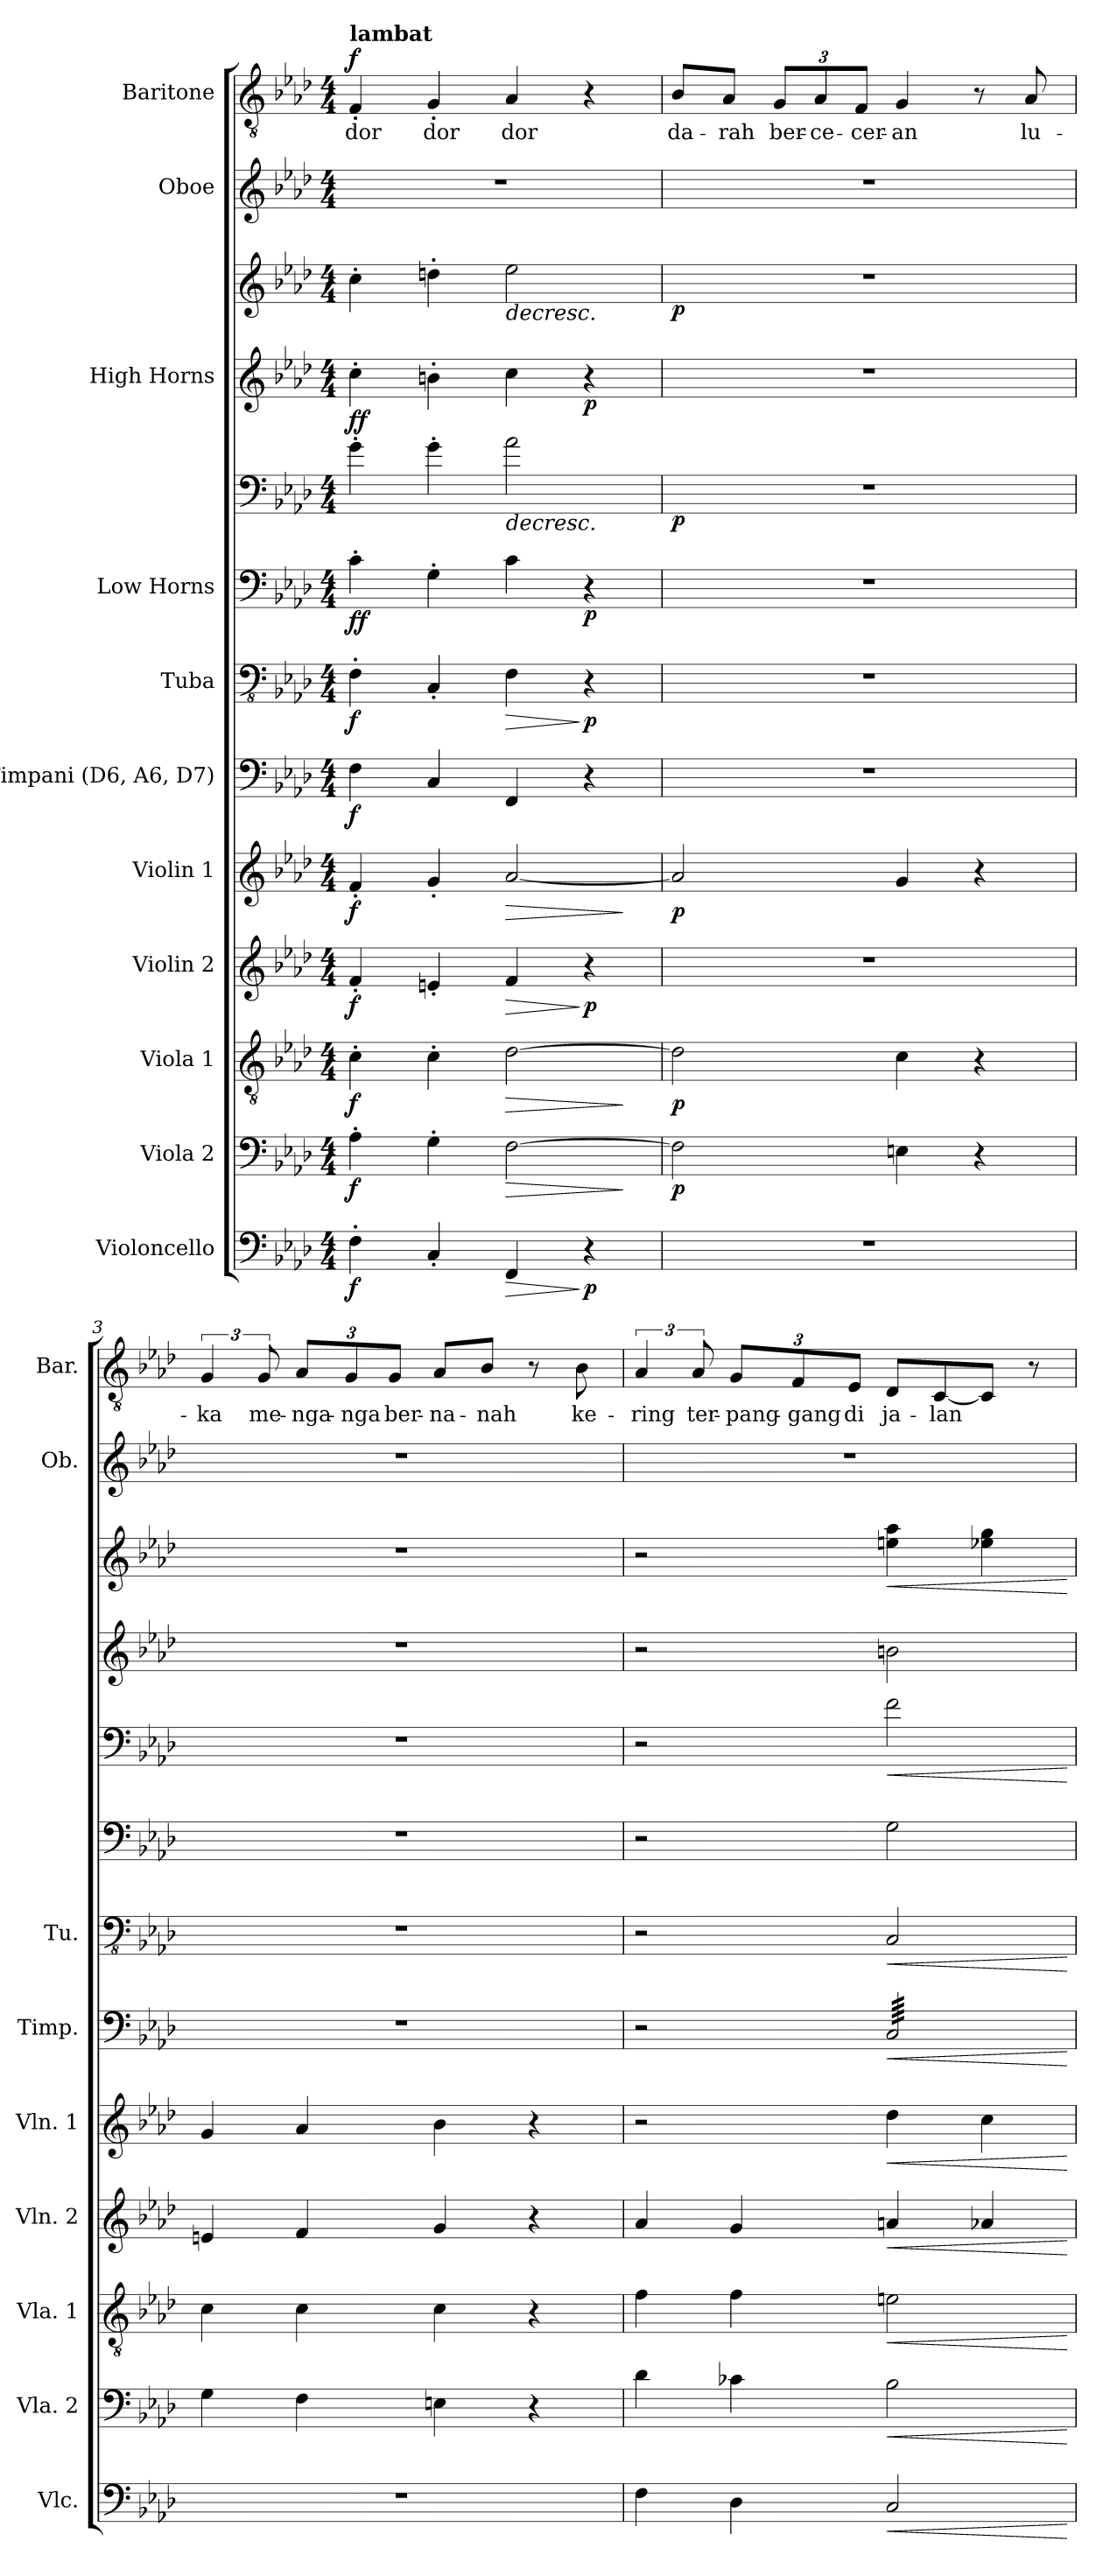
**kern	**dynam	**kern	**dynam	**kern	**dynam	**kern	**dynam	**kern	**dynam	**kern	**dynam	**kern	**dynam	**kern	**kern	**dynam	**kern	**kern	**dynam	**kern	**kern	**text	**dynam
*part11	*part11	*part10	*part10	*part9	*part9	*part8	*part8	*part7	*part7	*part6	*part6	*part5	*part5	*part4	*part4	*part4	*part3	*part3	*part3	*part2	*part1	*part1	*part1
*staff13	*staff13	*staff12	*staff12	*staff11	*staff11	*staff10	*staff10	*staff9	*staff9	*staff8	*staff8	*staff7	*staff7	*staff6	*staff5	*staff5/6	*staff4	*staff3	*staff3/4	*staff2	*staff1	*staff1	*staff1
*I"Violoncello	*	*I"Viola 2	*	*I"Viola 1	*	*I"Violin 2	*	*I"Violin 1	*	*I"Timpani (D6, A6, D7)	*	*I"Tuba	*	*I"Low Horns	*	*	*I"High Horns	*	*	*I"Oboe	*I"Baritone	*	*
*I'Vlc.	*	*I'Vla. 2	*	*I'Vla. 1	*	*I'Vln. 2	*	*I'Vln. 1	*	*I'Timp.	*	*I'Tu.	*	*	*	*	*	*	*	*I'Ob.	*I'Bar.	*	*
*clefF4	*	*clefF4	*	*clefGv2	*	*clefG2	*	*clefG2	*	*clefF4	*	*clefFv4	*	*clefF4	*clefF4	*	*clefG2	*clefG2	*	*clefG2	*clefGv2	*	*
*	*	*	*	*	*	*	*	*	*	*	*	*	*	*ITrd4c7	*ITrd4c7	*	*ITrd4c7	*ITrd4c7	*	*	*	*	*
*k[b-e-a-d-]	*	*k[b-e-a-d-]	*	*k[b-e-a-d-]	*	*k[b-e-a-d-]	*	*k[b-e-a-d-]	*	*k[b-e-a-d-]	*	*k[b-e-a-d-]	*	*k[b-e-a-d-g-]	*k[b-e-a-d-g-]	*	*k[b-e-a-d-g-]	*k[b-e-a-d-g-]	*	*k[b-e-a-d-]	*k[b-e-a-d-]	*	*
*M4/4	*	*M4/4	*	*M4/4	*	*M4/4	*	*M4/4	*	*M4/4	*	*M4/4	*	*M4/4	*M4/4	*	*M4/4	*M4/4	*	*M4/4	*M4/4	*	*
*MM66	*	*MM66	*	*MM66	*	*MM66	*	*MM66	*	*MM66	*	*MM66	*	*MM66	*MM66	*	*MM66	*MM66	*	*MM66	*MM66	*	*
=1	=1	=1	=1	=1	=1	=1	=1	=1	=1	=1	=1	=1	=1	=1	=1	=1	=1	=1	=1	=1	=1	=1	=1
!	!	!	!	!	!	!	!	!	!	!	!	!	!	!	!	!	!	!	!	!	!LO:TX:a:B:t=lambat	!	!
!	!LO:DY:b	!	!LO:DY:b	!	!LO:DY:b	!	!LO:DY:b	!	!LO:DY:b	!	!LO:DY:b	!	!LO:DY:b	!	!	!LO:DY:b=2	!	!	!	!	!	!	!
!	!	!	!	!	!	!	!	!	!	!	!	!	!	!	!	!LO:DY:n=1:b	!	!	!LO:DY:b=2	!	!	!	!
!	!	!	!	!	!	!	!	!	!	!	!	!	!	!	!	!	!	!	!LO:DY:n=1:b	!	!	!	!LO:DY:b
4F'\	f	4A-'\	f	4c'\	f	4f'/	f	4f'/	f	4F\	f	4FF'\	f	4F'\	4c'\	f f	4f'\	4f'\	f f	1r	4F'/	dor	f
4C'/	.	4G'\	.	4c'\	.	4en'/	.	4g'/	.	4C/	.	4CC'/	.	4C'\	4c'\	.	4en'\	4gn'\	.	.	4G'/	dor	.
!	!LO:HP:b	!	!LO:HP:b	!	!LO:HP:b	!	!LO:HP:b	!	!LO:HP:b	!	!	!	!LO:HP:b	!	!	!LO:HP:b	!	!	!LO:HP:b	!	!	!	!
4FF/	>	[2F\	>	[2d-\	>	4f/	>	[2a-/	>	4FF/	.	4FF\	>	4F\	2d-\	>	4f\	2a-\	>	.	4A-/	dor	.
!	!LO:DY:n=1:b	!	!	!	!	!	!LO:DY:n=1:b	!	!	!	!	!	!LO:DY:n=1:b	!	!	!LO:DY:n=2:b=2	!	!	!LO:DY:n=2:b=2	!	!	!	!
4r	] p	.	.	.	.	4r	] p	.	.	4r	.	4r	] p	4r	.	p	4r	.	p	.	4r	.	.
.	.	.	]	.	]	.	.	.	]	.	.	.	.	.	.	]	.	.	]	.	.	.	.
=2	=2	=2	=2	=2	=2	=2	=2	=2	=2	=2	=2	=2	=2	=2	=2	=2	=2	=2	=2	=2	=2	=2	=2
!	!	!	!LO:DY:b	!	!LO:DY:b	!	!	!	!LO:DY:b	!	!	!	!	!	!	!LO:DY:b	!	!	!LO:DY:b	!	!	!	!
1r	.	2F\]	p	2d-\]	p	1r	.	2a-/]	p	1r	.	1r	.	1r	1r	p	1r	1r	p	1r	8B-/L	da-	.
.	.	.	.	.	.	.	.	.	.	.	.	.	.	.	.	.	.	.	.	.	8A-/J	-rah	.
*	*	*	*	*	*	*	*	*	*	*	*	*	*	*	*	*	*	*	*	*	*Xbrackettup	*	*
.	.	.	.	.	.	.	.	.	.	.	.	.	.	.	.	.	.	.	.	.	12G/L	ber-	.
.	.	.	.	.	.	.	.	.	.	.	.	.	.	.	.	.	.	.	.	.	12A-/	-ce-	.
.	.	.	.	.	.	.	.	.	.	.	.	.	.	.	.	.	.	.	.	.	12F/J	-cer-	.
.	.	4En\	.	4c\	.	.	.	4g/	.	.	.	.	.	.	.	.	.	.	.	.	4G/	-an	.
.	.	4r	.	4r	.	.	.	4r	.	.	.	.	.	.	.	.	.	.	.	.	8r	.	.
.	.	.	.	.	.	.	.	.	.	.	.	.	.	.	.	.	.	.	.	.	8A-/	lu-	.
=3	=3	=3	=3	=3	=3	=3	=3	=3	=3	=3	=3	=3	=3	=3	=3	=3	=3	=3	=3	=3	=3	=3	=3
*	*	*	*	*	*	*	*	*	*	*	*	*	*	*	*	*	*	*	*	*	*brackettup	*	*
1r	.	4G\	.	4c\	.	4en/	.	4g/	.	1r	.	1r	.	1r	1r	.	1r	1r	.	1r	6G/	ka	.
.	.	.	.	.	.	.	.	.	.	.	.	.	.	.	.	.	.	.	.	.	12G/	me-	.
*	*	*	*	*	*	*	*	*	*	*	*	*	*	*	*	*	*	*	*	*	*Xbrackettup	*	*
.	.	4F\	.	4c\	.	4f/	.	4a-/	.	.	.	.	.	.	.	.	.	.	.	.	12A-/L	-nga-	.
.	.	.	.	.	.	.	.	.	.	.	.	.	.	.	.	.	.	.	.	.	12G/	-nga	.
.	.	.	.	.	.	.	.	.	.	.	.	.	.	.	.	.	.	.	.	.	12G/J	ber-	.
.	.	4En\	.	4c\	.	4g/	.	4b-\	.	.	.	.	.	.	.	.	.	.	.	.	8A-/L	-na-	.
.	.	.	.	.	.	.	.	.	.	.	.	.	.	.	.	.	.	.	.	.	8B-/J	-nah	.
.	.	4r	.	4r	.	4r	.	4r	.	.	.	.	.	.	.	.	.	.	.	.	8r	.	.
.	.	.	.	.	.	.	.	.	.	.	.	.	.	.	.	.	.	.	.	.	8B-\	ke-	.
!!LO:PB:g=z
=4	=4	=4	=4	=4	=4	=4	=4	=4	=4	=4	=4	=4	=4	=4	=4	=4	=4	=4	=4	=4	=4	=4	=4
*	*	*	*	*	*	*	*	*	*	*	*	*	*	*	*	*	*	*	*	*	*brackettup	*	*
4F\	.	4d-\	.	4f\	.	4a-/	.	2r	.	2r	.	2r	.	2r	2r	.	2r	2r	.	1r	6A-/	-ring	.
.	.	.	.	.	.	.	.	.	.	.	.	.	.	.	.	.	.	.	.	.	12A-/	ter-	.
*	*	*	*	*	*	*	*	*	*	*	*	*	*	*	*	*	*	*	*	*	*Xbrackettup	*	*
4D-\	.	4c-X\	.	4f\	.	4g/	.	.	.	.	.	.	.	.	.	.	.	.	.	.	12G/L	-pang-	.
.	.	.	.	.	.	.	.	.	.	.	.	.	.	.	.	.	.	.	.	.	12F/	-gang	.
.	.	.	.	.	.	.	.	.	.	.	.	.	.	.	.	.	.	.	.	.	12E-/J	di	.
!	!LO:HP:b	!	!LO:HP:b	!	!LO:HP:b	!	!LO:HP:b	!	!LO:HP:b	!	!LO:HP:b	!	!LO:HP:b	!	!	!LO:HP:b	!	!	!LO:HP:b	!	!	!	!
*	*	*	*	*	*	*	*	*	*	*tremolo	*	*	*	*	*	*	*	*	*	*	*	*	*
2C/	<	2B-\	<	2en\	<	4an/	<	4dd-\	<	64C/LLLL	<	2CC/	<	2C\	2B-\	<	2en\	4an\ 4dd-\	<	.	8D-/L	ja-	.
.	.	.	.	.	.	.	.	.	.	64C/	.	.	.	.	.	.	.	.	.	.	.	.	.
.	.	.	.	.	.	.	.	.	.	64C/	.	.	.	.	.	.	.	.	.	.	.	.	.
.	.	.	.	.	.	.	.	.	.	64C/	.	.	.	.	.	.	.	.	.	.	.	.	.
.	.	.	.	.	.	.	.	.	.	64C/	.	.	.	.	.	.	.	.	.	.	.	.	.
.	.	.	.	.	.	.	.	.	.	64C/	.	.	.	.	.	.	.	.	.	.	.	.	.
.	.	.	.	.	.	.	.	.	.	64C/	.	.	.	.	.	.	.	.	.	.	.	.	.
.	.	.	.	.	.	.	.	.	.	64C/	.	.	.	.	.	.	.	.	.	.	.	.	.
.	.	.	.	.	.	.	.	.	.	64C/	.	.	.	.	.	.	.	.	.	.	[8C/	-lan	.
.	.	.	.	.	.	.	.	.	.	64C/	.	.	.	.	.	.	.	.	.	.	.	.	.
.	.	.	.	.	.	.	.	.	.	64C/	.	.	.	.	.	.	.	.	.	.	.	.	.
.	.	.	.	.	.	.	.	.	.	64C/	.	.	.	.	.	.	.	.	.	.	.	.	.
.	.	.	.	.	.	.	.	.	.	64C/	.	.	.	.	.	.	.	.	.	.	.	.	.
.	.	.	.	.	.	.	.	.	.	64C/	.	.	.	.	.	.	.	.	.	.	.	.	.
.	.	.	.	.	.	.	.	.	.	64C/	.	.	.	.	.	.	.	.	.	.	.	.	.
.	.	.	.	.	.	.	.	.	.	64C/	.	.	.	.	.	.	.	.	.	.	.	.	.
.	.	.	.	.	.	4a-X/	.	4cc\	.	64C/	.	.	.	.	.	.	.	4a-X\ 4cc\	.	.	8C/J]	.	.
.	.	.	.	.	.	.	.	.	.	64C/	.	.	.	.	.	.	.	.	.	.	.	.	.
.	.	.	.	.	.	.	.	.	.	64C/	.	.	.	.	.	.	.	.	.	.	.	.	.
.	.	.	.	.	.	.	.	.	.	64C/	.	.	.	.	.	.	.	.	.	.	.	.	.
.	.	.	.	.	.	.	.	.	.	64C/	.	.	.	.	.	.	.	.	.	.	.	.	.
.	.	.	.	.	.	.	.	.	.	64C/	.	.	.	.	.	.	.	.	.	.	.	.	.
.	.	.	.	.	.	.	.	.	.	64C/	.	.	.	.	.	.	.	.	.	.	.	.	.
.	.	.	.	.	.	.	.	.	.	64C/	.	.	.	.	.	.	.	.	.	.	.	.	.
.	.	.	.	.	.	.	.	.	.	64C/	.	.	.	.	.	.	.	.	.	.	8r	.	.
.	.	.	.	.	.	.	.	.	.	64C/	.	.	.	.	.	.	.	.	.	.	.	.	.
.	.	.	.	.	.	.	.	.	.	64C/	.	.	.	.	.	.	.	.	.	.	.	.	.
.	.	.	.	.	.	.	.	.	.	64C/	.	.	.	.	.	.	.	.	.	.	.	.	.
.	.	.	.	.	.	.	.	.	.	64C/	.	.	.	.	.	.	.	.	.	.	.	.	.
.	.	.	.	.	.	.	.	.	.	64C/	.	.	.	.	.	.	.	.	.	.	.	.	.
.	.	.	.	.	.	.	.	.	.	64C/	.	.	.	.	.	.	.	.	.	.	.	.	.
.	.	.	.	.	.	.	.	.	.	64C/JJJJ	.	.	.	.	.	.	.	.	.	.	.	.	.
*	*	*	*	*	*	*	*	*	*	*Xtremolo	*	*	*	*	*	*	*	*	*	*	*	*	*
.	[	.	[	.	[	.	[	.	[	.	[	.	[	.	.	[	.	.	[	.	.	.	.
=	=	=	=	=	=	=	=	=	=	=	=	=	=	=	=	=	=	=	=	=	=	=	=
*-	*-	*-	*-	*-	*-	*-	*-	*-	*-	*-	*-	*-	*-	*-	*-	*-	*-	*-	*-	*-	*-	*-	*-
